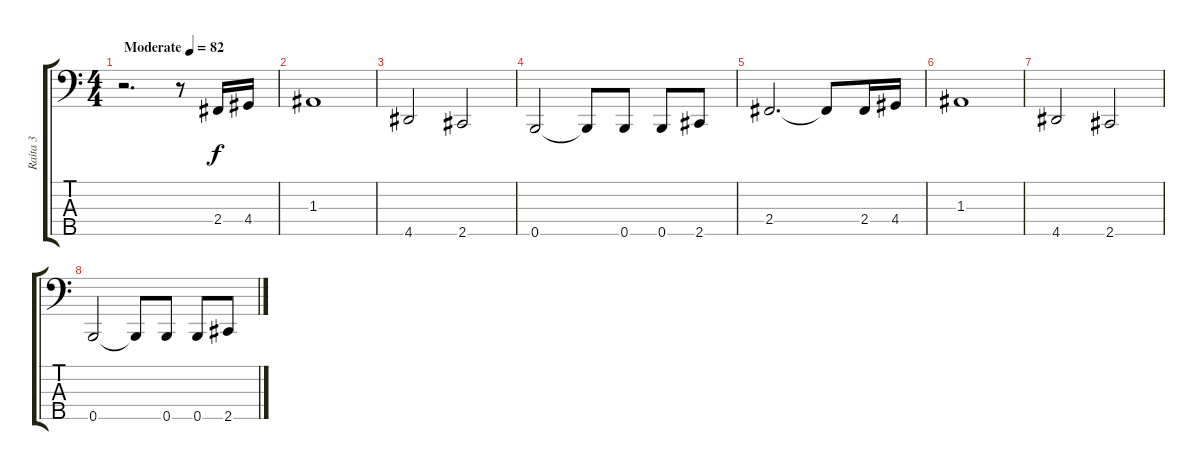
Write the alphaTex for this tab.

\track ("Raita 3" "Raita 3") {instrument electricbassfinger}
\staff {score tabs}
\tuning (G2 D2 A1 E1 B0) {hide}
\ts (4 4)
\tempo (82 "Moderate")
\clef f4
\ks c
r.2{d dy f instrument electricbassfinger} r.8 2.4.16 4.4.16 |
1.3.1 |
4.5.2 2.5.2 |
0.5.2 0.5{t}.8 0.5.8 0.5.8 2.5.8 |
2.4.2{d} 2.4{t}.8 2.4.16 4.4.16 |
1.3.1 |
4.5.2 2.5.2 |
0.5.2 0.5{t}.8 0.5.8 0.5.8 2.5.8
